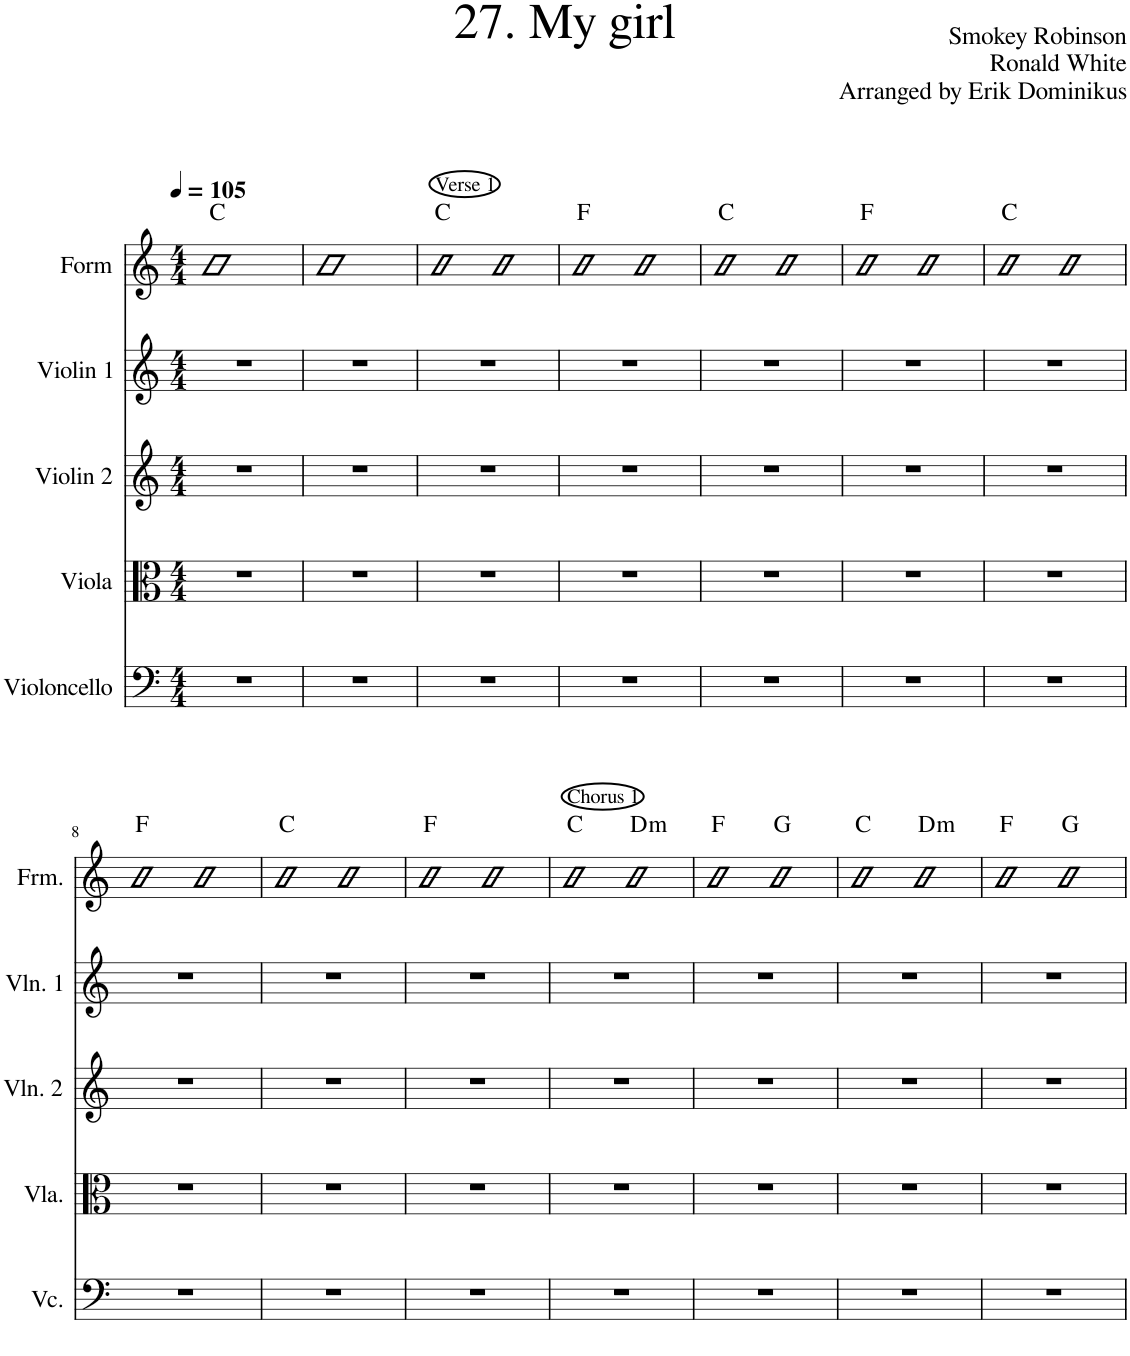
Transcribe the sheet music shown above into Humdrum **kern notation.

**kern	**kern	**kern	**kern	**kern	**harte
*part5	*part4	*part3	*part2	*part1	*part1
*staff5	*staff4	*staff3	*staff2	*staff1	*
*I"Violoncello	*I"Viola	*I"Violin 2	*I"Violin 1	*I"Form	*
*I'Vc.	*I'Vla.	*I'Vln. 2	*I'Vln. 1	*I'Frm.	*
*clefF4	*clefC3	*clefG2	*clefG2	*clefG2	*
*k[]	*k[]	*k[]	*k[]	*k[]	*
*M4/4	*M4/4	*M4/4	*M4/4	*M4/4	*
*MM105	*MM105	*MM105	*MM105	*MM105	*
=1	=1	=1	=1	=1	=1
1r	1r	1r	1r	1b	C:maj
=2	=2	=2	=2	=2	=2
1r	1r	1r	1r	1b	.
=3	=3	=3	=3	=3	=3
!	!	!	!	!LO:TX:a:t=Verse 1	!
1r	1r	1r	1r	2b	C:maj
.	.	.	.	2b	.
=4	=4	=4	=4	=4	=4
1r	1r	1r	1r	2b	F:maj
.	.	.	.	2b	.
=5	=5	=5	=5	=5	=5
1r	1r	1r	1r	2b	C:maj
.	.	.	.	2b	.
=6	=6	=6	=6	=6	=6
1r	1r	1r	1r	2b	F:maj
.	.	.	.	2b	.
=7	=7	=7	=7	=7	=7
1r	1r	1r	1r	2b	C:maj
.	.	.	.	2b	.
!!LO:LB:g=z
=8	=8	=8	=8	=8	=8
1r	1r	1r	1r	2b	F:maj
.	.	.	.	2b	.
=9	=9	=9	=9	=9	=9
1r	1r	1r	1r	2b	C:maj
.	.	.	.	2b	.
=10	=10	=10	=10	=10	=10
1r	1r	1r	1r	2b	F:maj
.	.	.	.	2b	.
=11	=11	=11	=11	=11	=11
!	!	!	!	!LO:TX:a:t=Chorus 1	!
1r	1r	1r	1r	2b	C:maj
!	!	!	!	!	!LO:H:kt=m
.	.	.	.	2b	D:min
=12	=12	=12	=12	=12	=12
1r	1r	1r	1r	2b	F:maj
.	.	.	.	2b	G:maj
=13	=13	=13	=13	=13	=13
1r	1r	1r	1r	2b	C:maj
!	!	!	!	!	!LO:H:kt=m
.	.	.	.	2b	D:min
=14	=14	=14	=14	=14	=14
1r	1r	1r	1r	2b	F:maj
.	.	.	.	2b	G:maj
=	=	=	=	=	=
*-	*-	*-	*-	*-	*-
